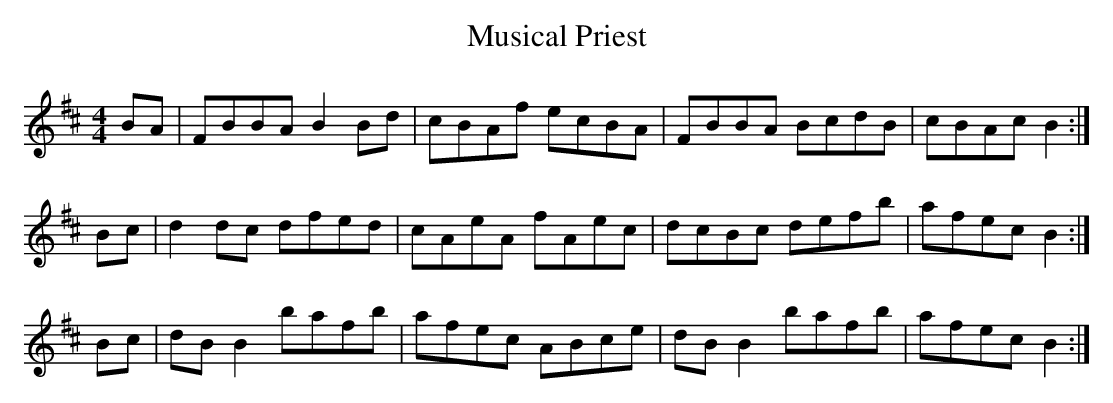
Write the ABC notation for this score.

X:1
T:Musical Priest
M:4/4
L:1/8
K:Bm
BA|FBBA B2Bd|cBAf ecBA|FBBA BcdB|cBAc B2:|
Bc|d2dc dfed|cAeA fAec|dcBc defb|afec B2:|
Bc|dBB2 bafb|afec ABce|dBB2 bafb|afec B2:|
